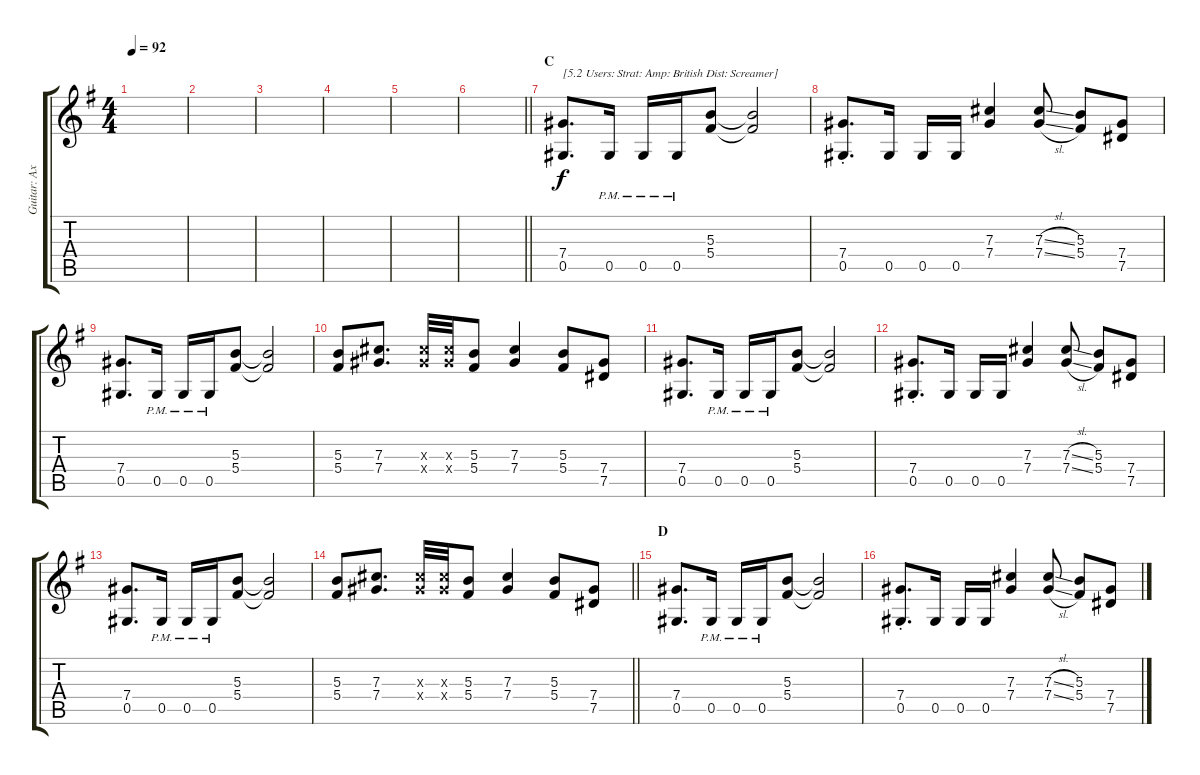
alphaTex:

\track ("Guitar: Axel" "Guitar: Ax") {instrument overdrivenguitar}
\staff {score tabs}
\tuning (Eb4 Bb3 Gb3 Db3 Ab2 Eb2) {hide}
\ts (4 4)
\tempo 92
\clef g2
\ks g
|
|
|
|
|
\barLineRight lightlight
|
\section ("" "C")
(7.4 0.5).8{d txt "[5.2 Users: Strat: Amp: British Dist: Screamer]"} 0.5{pm}.16 0.5{pm}.16 0.5{pm}.16 (5.3 5.4).8 (5.3{t} 5.4{t}).2 |
(7.4{st} 0.5{st}).8{d} 0.5.16 0.5.16 0.5.16 (7.3 7.4).4 (7.3{sl} 7.4{sl}).8 (5.3 5.4).8 (7.4 7.5).8 |
(7.4 0.5).8{d} 0.5{pm}.16 0.5{pm}.16 0.5{pm}.16 (5.3 5.4).8 (5.3{t} 5.4{t}).2 |
(5.3 5.4).8 (7.3 7.4).8{d} (7.3{x} 7.4{x}).32 (7.3{x} 7.4{x}).32 (5.3 5.4).8 (7.3 7.4).4 (5.3 5.4).8 (7.4 7.5).8 |
(7.4 0.5).8{d} 0.5{pm}.16 0.5{pm}.16 0.5{pm}.16 (5.3 5.4).8 (5.3{t} 5.4{t}).2 |
(7.4{st} 0.5{st}).8{d} 0.5.16 0.5.16 0.5.16 (7.3 7.4).4 (7.3{sl} 7.4{sl}).8 (5.3 5.4).8 (7.4 7.5).8 |
(7.4 0.5).8{d} 0.5{pm}.16 0.5{pm}.16 0.5{pm}.16 (5.3 5.4).8 (5.3{t} 5.4{t}).2 |
\barLineRight lightlight
(5.3 5.4).8 (7.3 7.4).8{d} (7.3{x} 7.4{x}).32 (7.3{x} 7.4{x}).32 (5.3 5.4).8 (7.3 7.4).4 (5.3 5.4).8 (7.4 7.5).8 |
\section ("" "D")
(7.4 0.5).8{d} 0.5{pm}.16 0.5{pm}.16 0.5{pm}.16 (5.3 5.4).8 (5.3{t} 5.4{t}).2 |
(7.4{st} 0.5{st}).8{d} 0.5.16 0.5.16 0.5.16 (7.3 7.4).4 (7.3{sl} 7.4{sl}).8 (5.3 5.4).8 (7.4 7.5).8
